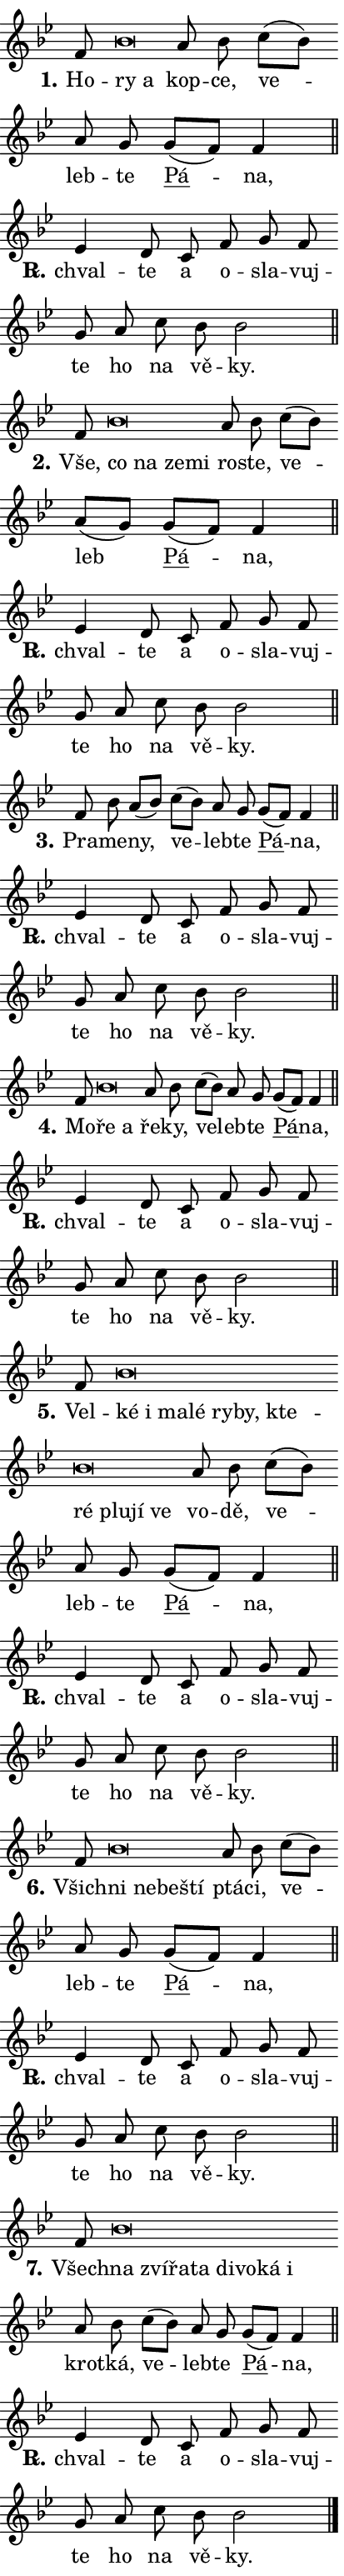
\version "2.24.0"
\header { tagline = "" }
\paper {
  indent = 0\cm
  top-margin = 0\cm
  right-margin = 0.13\cm % to fit lyric hyphens
  bottom-margin = 0\cm
  left-margin = 0\cm
  paper-width = 7\cm
  page-breaking = #ly:one-page-breaking
  system-system-spacing.basic-distance = #11
  score-system-spacing.basic-distance = #11
  ragged-last = ##f
}


%% Author: Thomas Morley
%% https://lists.gnu.org/archive/html/lilypond-user/2020-05/msg00002.html
#(define (line-position grob)
"Returns position of @var[grob} in current system:
   @code{'start}, if at first time-step
   @code{'end}, if at last time-step
   @code{'middle} otherwise
"
  (let* ((col (ly:item-get-column grob))
         (ln (ly:grob-object col 'left-neighbor))
         (rn (ly:grob-object col 'right-neighbor))
         (col-to-check-left (if (ly:grob? ln) ln col))
         (col-to-check-right (if (ly:grob? rn) rn col))
         (break-dir-left
           (and
             (ly:grob-property col-to-check-left 'non-musical #f)
             (ly:item-break-dir col-to-check-left)))
         (break-dir-right
           (and
             (ly:grob-property col-to-check-right 'non-musical #f)
             (ly:item-break-dir col-to-check-right))))
        (cond ((eqv? 1 break-dir-left) 'start)
              ((eqv? -1 break-dir-right) 'end)
              (else 'middle))))

#(define (tranparent-at-line-position vctor)
  (lambda (grob)
  "Relying on @code{line-position} select the relevant enry from @var{vctor}.
Used to determine transparency,"
    (case (line-position grob)
      ((end) (not (vector-ref vctor 0)))
      ((middle) (not (vector-ref vctor 1)))
      ((start) (not (vector-ref vctor 2))))))

noteHeadBreakVisibility =
#(define-music-function (break-visibility)(vector?)
"Makes @code{NoteHead}s transparent relying on @var{break-visibility}"
#{
  \override NoteHead.transparent =
    #(tranparent-at-line-position break-visibility)
#})

#(define delete-ledgers-for-transparent-note-heads
  (lambda (grob)
    "Reads whether a @code{NoteHead} is transparent.
If so this @code{NoteHead} is removed from @code{'note-heads} from
@var{grob}, which is supposed to be @code{LedgerLineSpanner}.
As a result ledgers are not printed for this @code{NoteHead}"
    (let* ((nhds-array (ly:grob-object grob 'note-heads))
           (nhds-list
             (if (ly:grob-array? nhds-array)
                 (ly:grob-array->list nhds-array)
                 '()))
           ;; Relies on the transparent-property being done before
           ;; Staff.LedgerLineSpanner.after-line-breaking is executed.
           ;; This is fragile ...
           (to-keep
             (remove
               (lambda (nhd)
                 (ly:grob-property nhd 'transparent #f))
               nhds-list)))
      ;; TODO find a better method to iterate over grob-arrays, similiar
      ;; to filter/remove etc for lists
      ;; For now rebuilt from scratch
      (set! (ly:grob-object grob 'note-heads)  '())
      (for-each
        (lambda (nhd)
          (ly:pointer-group-interface::add-grob grob 'note-heads nhd))
        to-keep))))

squashNotes = {
  \override NoteHead.X-extent = #'(-0.2 . 0.2)
  \override NoteHead.Y-extent = #'(-0.75 . 0)
  \override NoteHead.stencil =
    #(lambda (grob)
       (let ((pos (ly:grob-property grob 'staff-position)))
         (begin
           (if (< pos -7) (display "ERROR: Lower brevis then expected\n") (display "OK: Expected brevis position\n"))
           (if (<= pos -6) ly:text-interface::print ly:note-head::print))))
}
unSquashNotes = {
  \revert NoteHead.X-extent
  \revert NoteHead.Y-extent
  \revert NoteHead.stencil
}

hideNotes = \noteHeadBreakVisibility #begin-of-line-visible
unHideNotes = \noteHeadBreakVisibility #all-visible

% work-around for resetting accidentals
% https://lilypond.org/doc/v2.23/Documentation/notation/displaying-rhythms#unmetered-music
cadenzaMeasure = {
  \cadenzaOff
  \partial 1024 s1024
  \cadenzaOn
}

#(define-markup-command (accent layout props text) (markup?)
  "Underline accented syllable"
  (interpret-markup layout props
    #{\markup \override #'(offset . 4.3) \underline { #text }#}))

responsum = \markup \concat {
  "R" \hspace #-1.05 \path #0.1 #'((moveto 0 0.07) (lineto 0.9 0.8)) \hspace #0.05 "."
}

spaceSize = #0.6828661417322834 % exact space size for TeX Gyre Schola

\layout {
  \context {
    \Staff
    \remove "Time_signature_engraver"
    \override LedgerLineSpanner.after-line-breaking = #delete-ledgers-for-transparent-note-heads
  }
  \context {
    \Lyrics {
      \override LyricSpace.minimum-distance = \spaceSize
      \override LyricText.font-name = #"TeX Gyre Schola"
      \override LyricText.font-size = 1
      \override StanzaNumber.font-name = #"TeX Gyre Schola Bold"
      \override StanzaNumber.font-size = 1
    }
  }
  \context {
    \Score 
    \override NoteHead.text =
      #(lambda (grob) 
        (let ((pos (ly:grob-property grob 'staff-position)))
          #{\markup {
            \combine
              \halign #-0.55 \raise #(if (= pos -6) 0 0.5) \override #'(thickness . 2) \draw-line #'(3.2 . 0)
              \musicglyph "noteheads.sM1"
          }#}))
  }
}

% magnetic-lyrics.ily
%
%   written by
%     Jean Abou Samra <jean@abou-samra.fr>
%     Werner Lemberg <wl@gnu.org>
%
%   adapted by
%     Jiri Hon <jiri.hon@gmail.com>
%
% Version 2022-Apr-15

% https://www.mail-archive.com/lilypond-user@gnu.org/msg149350.html

#(define (Left_hyphen_pointer_engraver context)
   "Collect syllable-hyphen-syllable occurrences in lyrics and store
them in properties.  This engraver only looks to the left.  For
example, if the lyrics input is @code{foo -- bar}, it does the
following.

@itemize @bullet
@item
Set the @code{text} property of the @code{LyricHyphen} grob between
@q{foo} and @q{bar} to @code{foo}.

@item
Set the @code{left-hyphen} property of the @code{LyricText} grob with
text @q{foo} to the @code{LyricHyphen} grob between @q{foo} and
@q{bar}.
@end itemize

Use this auxiliary engraver in combination with the
@code{lyric-@/text::@/apply-@/magnetic-@/offset!} hook."
   (let ((hyphen #f)
         (text #f))
     (make-engraver
      (acknowledgers
       ((lyric-syllable-interface engraver grob source-engraver)
        (set! text grob)))
      (end-acknowledgers
       ((lyric-hyphen-interface engraver grob source-engraver)
        ;(when (not (grob::has-interface grob 'lyric-space-interface))
          (set! hyphen grob)));)
      ((stop-translation-timestep engraver)
       (when (and text hyphen)
         (ly:grob-set-object! text 'left-hyphen hyphen))
       (set! text #f)
       (set! hyphen #f)))))

#(define (lyric-text::apply-magnetic-offset! grob)
   "If the space between two syllables is less than the value in
property @code{LyricText@/.details@/.squash-threshold}, move the right
syllable to the left so that it gets concatenated with the left
syllable.

Use this function as a hook for
@code{LyricText@/.after-@/line-@/breaking} if the
@code{Left_@/hyphen_@/pointer_@/engraver} is active."
   (let ((hyphen (ly:grob-object grob 'left-hyphen #f)))
     (when hyphen
       (let ((left-text (ly:spanner-bound hyphen LEFT)))
         (when (grob::has-interface left-text 'lyric-syllable-interface)
           (let* ((common (ly:grob-common-refpoint grob left-text X))
                  (this-x-ext (ly:grob-extent grob common X))
                  (left-x-ext
                   (begin
                     ;; Trigger magnetism for left-text.
                     (ly:grob-property left-text 'after-line-breaking)
                     (ly:grob-extent left-text common X)))
                  ;; `delta` is the gap width between two syllables.
                  (delta (- (interval-start this-x-ext)
                            (interval-end left-x-ext)))
                  (details (ly:grob-property grob 'details))
                  (threshold (assoc-get 'squash-threshold details 0.2)))
             (when (< delta threshold)
               (let* (;; We have to manipulate the input text so that
                      ;; ligatures crossing syllable boundaries are not
                      ;; disabled.  For languages based on the Latin
                      ;; script this is essentially a beautification.
                      ;; However, for non-Western scripts it can be a
                      ;; necessity.
                      (lt (ly:grob-property left-text 'text))
                      (rt (ly:grob-property grob 'text))
                      (is-space (grob::has-interface hyphen 'lyric-space-interface))
                      (space (if is-space " " ""))
                      (extra-delta (if is-space spaceSize 0))
                      ;; Append new syllable.
                      (ltrt-space (if (and (string? lt) (string? rt))
                                (string-append lt space rt)
                                (make-concat-markup (list lt space rt))))
                      ;; Right-align `ltrt` to the right side.
                      (ltrt-space-markup (grob-interpret-markup
                               grob
                               (make-translate-markup
                                (cons (interval-length this-x-ext) 0)
                                (make-right-align-markup ltrt-space)))))
                 (begin
                   ;; Don't print `left-text`.
                   (ly:grob-set-property! left-text 'stencil #f)
                   ;; Set text and stencil (which holds all collected
                   ;; syllables so far) and shift it to the left.
                   (ly:grob-set-property! grob 'text ltrt-space)
                   (ly:grob-set-property! grob 'stencil ltrt-space-markup)
                   (ly:grob-translate-axis! grob (- (- delta extra-delta)) X))))))))))


#(define (lyric-hyphen::displace-bounds-first grob)
   ;; Make very sure this callback isn't triggered too early.
   (let ((left (ly:spanner-bound grob LEFT))
         (right (ly:spanner-bound grob RIGHT)))
     (ly:grob-property left 'after-line-breaking)
     (ly:grob-property right 'after-line-breaking)
     (ly:lyric-hyphen::print grob)))

squashThreshold = #0.4

\layout {
  \context {
    \Lyrics
    \consists #Left_hyphen_pointer_engraver
    \override LyricText.after-line-breaking =
      #lyric-text::apply-magnetic-offset!
    \override LyricHyphen.stencil = #lyric-hyphen::displace-bounds-first
    \override LyricText.details.squash-threshold = \squashThreshold
    \override LyricHyphen.minimum-distance = 0
    \override LyricHyphen.minimum-length = \squashThreshold
  }
}

squashText = \override LyricText.details.squash-threshold = 9999
unSquashText = \override LyricText.details.squash-threshold = \squashThreshold

leftText = \override LyricText.self-alignment-X = #LEFT
unLeftText = \revert LyricText.self-alignment-X

starOffset = #(lambda (grob) 
                (let ((x_offset (ly:self-alignment-interface::aligned-on-x-parent grob)))
                  (if (= x_offset 0) 0 (+ x_offset 1.2))))

star = #(define-music-function (syllable)(string?)
"Append star separator at the end of a syllable"
#{
  \once \override LyricText.X-offset = #starOffset
  \lyricmode { \markup {
    #syllable
    \override #'((font-name . "TeX Gyre Schola Bold")) \hspace #0.2 \lower #0.65 \larger "*"
  } }
#})

starAccent = #(define-music-function (syllable)(string?)
"Append star separator at the end of a syllable and make accent"
#{
  \once \override LyricText.X-offset = #starOffset
  \lyricmode { \markup {
    \accent #syllable
    \override #'((font-name . "TeX Gyre Schola Bold")) \hspace #0.2 \lower #0.65 \larger "*"
  } }
#})

breath = #(define-music-function (syllable)(string?)
"Append breathing indicator at the end of a syllable"
#{
  \lyricmode { \markup { #syllable "+" } }
#})

optionalBreath = #(define-music-function (syllable)(string?)
"Append optional breathing indicator at the end of a syllable"
#{
  \lyricmode { \markup { #syllable "(+)" } }
#})


\score {
    <<
        \new Voice = "melody" { \cadenzaOn \key bes \major \relative { f'8 \squashNotes bes\breve*1/16 \hideNotes \breve*1/16 \bar "" \unHideNotes \unSquashNotes a8 bes \bar "" c[( bes)] \bar "" a g \bar "" \bar "" g[( f)] f4 \cadenzaMeasure \bar "||" \break } }
        \new Lyrics \lyricsto "melody" { \lyricmode { \set stanza = "1."
Ho -- \leftText ry \squashText a \unLeftText \unSquashText kop -- ce, ve -- leb -- te \markup \accent Pá -- na, } }
    >>
    \layout {}
}

\score {
    <<
        \new Voice = "melody" { \cadenzaOn \key bes \major \relative { es'4 d8 c \bar "" f g f \bar "" g a \bar "" c bes bes2 \cadenzaMeasure \bar "||" \break } }
        \new Lyrics \lyricsto "melody" { \lyricmode { \set stanza = \responsum
chval -- te a o -- sla -- vuj -- te ho na vě -- ky. } }
    >>
    \layout {}
}

\score {
    <<
        \new Voice = "melody" { \cadenzaOn \key bes \major \relative { f'8 \squashNotes bes\breve*1/16 \hideNotes \breve*1/16 \bar "" \breve*1/16 \breve*1/16 \bar "" \unHideNotes \unSquashNotes a8 bes \bar "" c[( bes)] \bar "" a[( g)] \bar "" \bar "" g[( f)] f4 \cadenzaMeasure \bar "||" \break } }
        \new Lyrics \lyricsto "melody" { \lyricmode { \set stanza = "2."
Vše, \leftText co \squashText na ze -- mi \unLeftText \unSquashText ro -- ste, ve -- leb \markup \accent Pá -- na, } }
    >>
    \layout {}
}

\score {
    <<
        \new Voice = "melody" { \cadenzaOn \key bes \major \relative { es'4 d8 c \bar "" f g f \bar "" g a \bar "" c bes bes2 \cadenzaMeasure \bar "||" \break } }
        \new Lyrics \lyricsto "melody" { \lyricmode { \set stanza = \responsum
chval -- te a o -- sla -- vuj -- te ho na vě -- ky. } }
    >>
    \layout {}
}

\score {
    <<
        \new Voice = "melody" { \cadenzaOn \key bes \major \relative { f'8 bes8 a8[( bes)] \bar "" c[( bes)] \bar "" a g \bar "" \bar "" g[( f)] f4 \cadenzaMeasure \bar "||" \break } }
        \new Lyrics \lyricsto "melody" { \lyricmode { \set stanza = "3."
Pra -- me -- ny, ve -- leb -- te \markup \accent Pá -- na, } }
    >>
    \layout {}
}

\score {
    <<
        \new Voice = "melody" { \cadenzaOn \key bes \major \relative { es'4 d8 c \bar "" f g f \bar "" g a \bar "" c bes bes2 \cadenzaMeasure \bar "||" \break } }
        \new Lyrics \lyricsto "melody" { \lyricmode { \set stanza = \responsum
chval -- te a o -- sla -- vuj -- te ho na vě -- ky. } }
    >>
    \layout {}
}

\score {
    <<
        \new Voice = "melody" { \cadenzaOn \key bes \major \relative { f'8 \squashNotes bes\breve*1/16 \hideNotes \breve*1/16 \bar "" \unHideNotes \unSquashNotes a8 bes \bar "" c[( bes)] \bar "" a g \bar "" \bar "" g[( f)] f4 \cadenzaMeasure \bar "||" \break } }
        \new Lyrics \lyricsto "melody" { \lyricmode { \set stanza = "4."
Mo -- \leftText ře \squashText a \unLeftText \unSquashText ře -- ky, ve -- leb -- te \markup \accent Pá -- na, } }
    >>
    \layout {}
}

\score {
    <<
        \new Voice = "melody" { \cadenzaOn \key bes \major \relative { es'4 d8 c \bar "" f g f \bar "" g a \bar "" c bes bes2 \cadenzaMeasure \bar "||" \break } }
        \new Lyrics \lyricsto "melody" { \lyricmode { \set stanza = \responsum
chval -- te a o -- sla -- vuj -- te ho na vě -- ky. } }
    >>
    \layout {}
}

\score {
    <<
        \new Voice = "melody" { \cadenzaOn \key bes \major \relative { f'8 \squashNotes bes\breve*1/16 \hideNotes \breve*1/16 \bar "" \breve*1/16 \bar "" \breve*1/16 \bar "" \breve*1/16 \bar "" \breve*1/16 \bar "" \breve*1/16 \bar "" \breve*1/16 \bar "" \breve*1/16 \bar "" \breve*1/16 \breve*1/16 \bar "" \unHideNotes \unSquashNotes a8 bes \bar "" c[( bes)] \bar "" a g \bar "" \bar "" g[( f)] f4 \cadenzaMeasure \bar "||" \break } }
        \new Lyrics \lyricsto "melody" { \lyricmode { \set stanza = "5."
Vel -- \leftText ké \squashText i ma -- lé ry -- by, kte -- ré plu -- jí ve \unLeftText \unSquashText vo -- dě, ve -- leb -- te \markup \accent Pá -- na, } }
    >>
    \layout {}
}

\score {
    <<
        \new Voice = "melody" { \cadenzaOn \key bes \major \relative { es'4 d8 c \bar "" f g f \bar "" g a \bar "" c bes bes2 \cadenzaMeasure \bar "||" \break } }
        \new Lyrics \lyricsto "melody" { \lyricmode { \set stanza = \responsum
chval -- te a o -- sla -- vuj -- te ho na vě -- ky. } }
    >>
    \layout {}
}

\score {
    <<
        \new Voice = "melody" { \cadenzaOn \key bes \major \relative { f'8 \squashNotes bes\breve*1/16 \hideNotes \breve*1/16 \bar "" \breve*1/16 \breve*1/16 \bar "" \unHideNotes \unSquashNotes a8 bes \bar "" c[( bes)] \bar "" a g \bar "" \bar "" g[( f)] f4 \cadenzaMeasure \bar "||" \break } }
        \new Lyrics \lyricsto "melody" { \lyricmode { \set stanza = "6."
Všich -- \leftText ni \squashText ne -- be -- ští \unLeftText \unSquashText ptá -- ci, ve -- leb -- te \markup \accent Pá -- na, } }
    >>
    \layout {}
}

\score {
    <<
        \new Voice = "melody" { \cadenzaOn \key bes \major \relative { es'4 d8 c \bar "" f g f \bar "" g a \bar "" c bes bes2 \cadenzaMeasure \bar "||" \break } }
        \new Lyrics \lyricsto "melody" { \lyricmode { \set stanza = \responsum
chval -- te a o -- sla -- vuj -- te ho na vě -- ky. } }
    >>
    \layout {}
}

\score {
    <<
        \new Voice = "melody" { \cadenzaOn \key bes \major \relative { f'8 \squashNotes bes\breve*1/16 \hideNotes \breve*1/16 \bar "" \breve*1/16 \bar "" \breve*1/16 \bar "" \breve*1/16 \bar "" \breve*1/16 \bar "" \breve*1/16 \breve*1/16 \bar "" \unHideNotes \unSquashNotes a8 bes \bar "" c[( bes)] \bar "" a g \bar "" \bar "" g[( f)] f4 \cadenzaMeasure \bar "||" \break } }
        \new Lyrics \lyricsto "melody" { \lyricmode { \set stanza = "7."
Všech -- \leftText na \squashText zví -- řa -- ta di -- vo -- ká i \unLeftText \unSquashText kro -- tká, ve -- leb -- te \markup \accent Pá -- na, } }
    >>
    \layout {}
}

\score {
    <<
        \new Voice = "melody" { \cadenzaOn \key bes \major \relative { es'4 d8 c \bar "" f g f \bar "" g a \bar "" c bes bes2 \cadenzaMeasure \bar "||" \break } \bar "|." }
        \new Lyrics \lyricsto "melody" { \lyricmode { \set stanza = \responsum
chval -- te a o -- sla -- vuj -- te ho na vě -- ky. } }
    >>
    \layout {}
}
